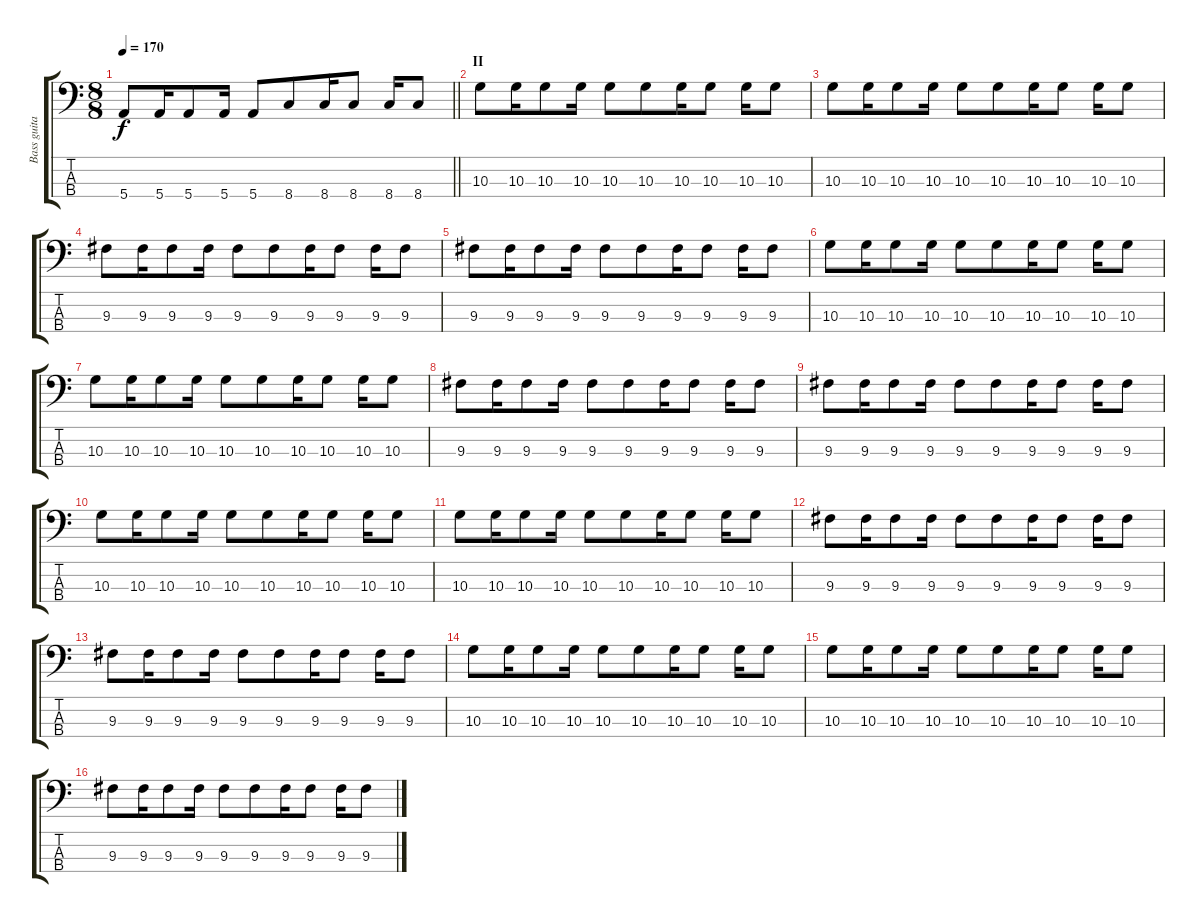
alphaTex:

\track ("Bass guitar" "Bass guita") {instrument electricbassfinger}
\staff {score tabs}
\tuning (G2 D2 A1 E1) {hide}
\ts (8 8)
\tempo 170
\clef f4
\barLineRight lightlight
\ks c
5.4.8{dy f} 5.4.16 5.4.8 5.4.16 5.4.8 8.4.8 8.4.16 8.4.8 8.4.16 8.4.8 |
\section ("" "II")
10.3.8 10.3.16 10.3.8 10.3.16 10.3.8 10.3.8 10.3.16 10.3.8 10.3.16 10.3.8 |
10.3.8 10.3.16 10.3.8 10.3.16 10.3.8 10.3.8 10.3.16 10.3.8 10.3.16 10.3.8 |
9.3.8 9.3.16 9.3.8 9.3.16 9.3.8 9.3.8 9.3.16 9.3.8 9.3.16 9.3.8 |
9.3.8 9.3.16 9.3.8 9.3.16 9.3.8 9.3.8 9.3.16 9.3.8 9.3.16 9.3.8 |
10.3.8 10.3.16 10.3.8 10.3.16 10.3.8 10.3.8 10.3.16 10.3.8 10.3.16 10.3.8 |
10.3.8 10.3.16 10.3.8 10.3.16 10.3.8 10.3.8 10.3.16 10.3.8 10.3.16 10.3.8 |
9.3.8 9.3.16 9.3.8 9.3.16 9.3.8 9.3.8 9.3.16 9.3.8 9.3.16 9.3.8 |
9.3.8 9.3.16 9.3.8 9.3.16 9.3.8 9.3.8 9.3.16 9.3.8 9.3.16 9.3.8 |
10.3.8 10.3.16 10.3.8 10.3.16 10.3.8 10.3.8 10.3.16 10.3.8 10.3.16 10.3.8 |
10.3.8 10.3.16 10.3.8 10.3.16 10.3.8 10.3.8 10.3.16 10.3.8 10.3.16 10.3.8 |
9.3.8 9.3.16 9.3.8 9.3.16 9.3.8 9.3.8 9.3.16 9.3.8 9.3.16 9.3.8 |
9.3.8 9.3.16 9.3.8 9.3.16 9.3.8 9.3.8 9.3.16 9.3.8 9.3.16 9.3.8 |
10.3.8 10.3.16 10.3.8 10.3.16 10.3.8 10.3.8 10.3.16 10.3.8 10.3.16 10.3.8 |
10.3.8 10.3.16 10.3.8 10.3.16 10.3.8 10.3.8 10.3.16 10.3.8 10.3.16 10.3.8 |
9.3.8 9.3.16 9.3.8 9.3.16 9.3.8 9.3.8 9.3.16 9.3.8 9.3.16 9.3.8
